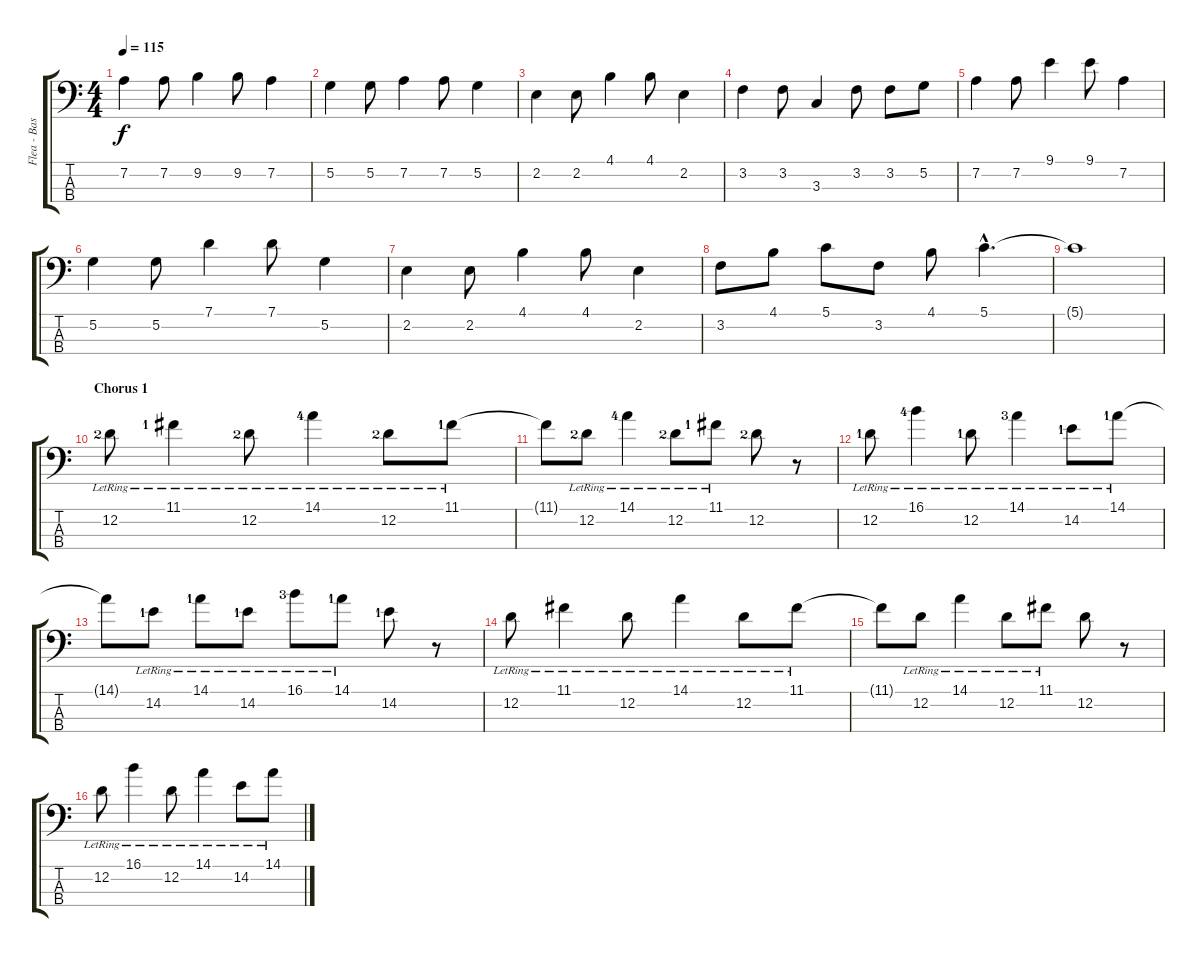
\track ("Flea - Bass" "Flea - Bas") {instrument electricbasspick}
\staff {score tabs}
\tuning (G2 D2 A1 E1) {hide}
\ts (4 4)
\tempo 115
\clef f4
\ks c
7.2.4{dy f} 7.2.8 9.2.4 9.2.8 7.2.4 |
5.2.4 5.2.8 7.2.4 7.2.8 5.2.4 |
2.2.4 2.2.8 4.1.4 4.1.8 2.2.4 |
3.2.4 3.2.8 3.3.4 3.2.8 3.2.8 5.2.8 |
7.2.4 7.2.8 9.1.4 9.1.8 7.2.4 |
5.2.4 5.2.8 7.1.4 7.1.8 5.2.4 |
2.2.4 2.2.8 4.1.4 4.1.8 2.2.4 |
3.2.8 4.1.8 5.1.8 3.2.8 4.1.8 5.1{hac}.4{d} |
5.1{t}.1 |
\section ("" "Chorus 1")
12.2{lr lf 3}.8 11.1{lr lf 2}.4 12.2{lr lf 3}.8 14.1{lr lf 5}.4 12.2{lr lf 3}.8 11.1{lr lf 2}.8 |
11.1{t}.8 12.2{lr lf 3}.8 14.1{lr lf 5}.4 12.2{lr lf 3}.8 11.1{lr lf 2}.8 12.2{lf 3}.8 r.8 |
12.2{lr lf 2}.8 16.1{lr lf 5}.4 12.2{lr lf 2}.8 14.1{lr lf 4}.4 14.2{lr lf 2}.8 14.1{lr lf 2}.8 |
14.1{t}.8 14.2{lr lf 2}.8 14.1{lr lf 2}.8 14.2{lr lf 2}.8 16.1{lr lf 4}.8 14.1{lr lf 2}.8 14.2{lf 2}.8 r.8 |
12.2{lr}.8 11.1{lr}.4 12.2{lr}.8 14.1{lr}.4 12.2{lr}.8 11.1{lr}.8 |
11.1{t}.8 12.2{lr}.8 14.1{lr}.4 12.2{lr}.8 11.1{lr}.8 12.2.8 r.8 |
12.2{lr}.8 16.1{lr}.4 12.2{lr}.8 14.1{lr}.4 14.2{lr}.8 14.1{lr}.8
